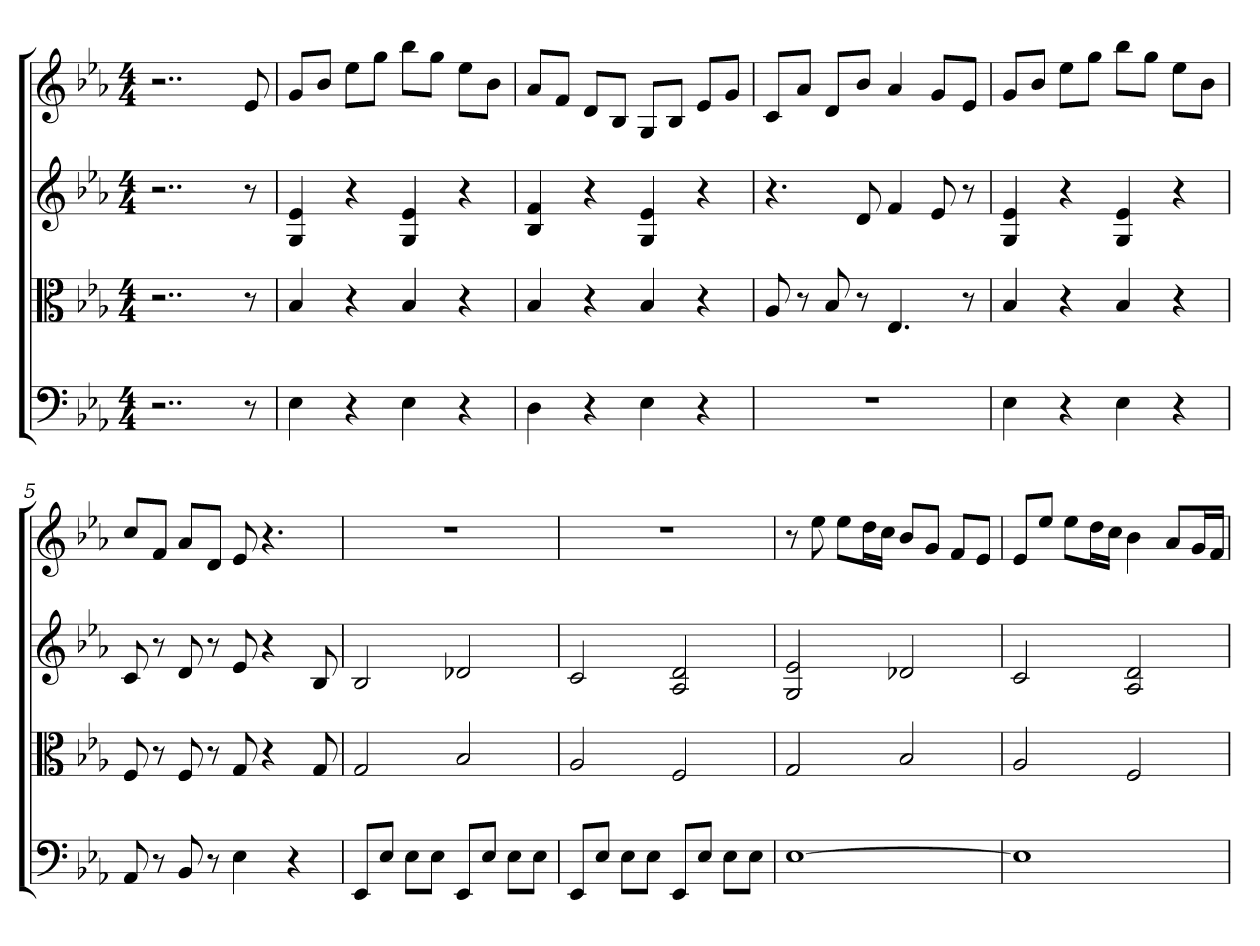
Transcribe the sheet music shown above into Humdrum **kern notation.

**kern	**kern	**kern	**kern
*part4	*part3	*part2	*part1
*staff4	*staff3	*staff2	*staff1
*clefF4	*clefC3	*	*
*k[b-e-a-]	*k[b-e-a-]	*k[b-e-a-]	*k[b-e-a-]
*E-:	*E-:	*E-:	*E-:
*M4/4	*M4/4	*M4/4	*M4/4
=	=	=	=
2..r	2..r	2..r	2..r
8r	8r	8r	8e-
=1	=1	=1	=1
4E-	4B-	4G 4e-	8gL
.	.	.	8b-J
4r	4r	4r	8ee-L
.	.	.	8ggJ
4E-	4B-	4G 4e-	8bb-L
.	.	.	8ggJ
4r	4r	4r	8ee-L
.	.	.	8b-J
=2	=2	=2	=2
4D	4B-	4B- 4f	8a-L
.	.	.	8fJ
4r	4r	4r	8dL
.	.	.	8B-J
4E-	4B-	4G 4e-	8GL
.	.	.	8B-J
4r	4r	4r	8e-L
.	.	.	8gJ
=3	=3	=3	=3
1r	8A-	4.r	8cL
.	8r	.	8a-J
.	8B-	.	8dL
.	8r	8d	8b-J
.	4.E-	4f	4a-
.	.	8e-	8gL
.	8r	8r	8e-J
=4	=4	=4	=4
4E-	4B-	4G 4e-	8gL
.	.	.	8b-J
4r	4r	4r	8ee-L
.	.	.	8ggJ
4E-	4B-	4G 4e-	8bb-L
.	.	.	8ggJ
4r	4r	4r	8ee-L
.	.	.	8b-J
=5	=5	=5	=5
8AA-	8F	8c	8ccL
8r	8r	8r	8fJ
8BB-	8F	8d	8a-L
8r	8r	8r	8dJ
4E-	8G	8e-	8e-
.	4r	4r	4.r
4r	.	.	.
.	8G	8B-	.
=6	=6	=6	=6
8EE-/L	2G	2B-	1r
8E-/J	.	.	.
8E-\L	.	.	.
8E-\J	.	.	.
8EE-/L	2B-	2d-X	.
8E-/J	.	.	.
8E-\L	.	.	.
8E-\J	.	.	.
=7	=7	=7	=7
8EE-/L	2A-	2c	1r
8E-/J	.	.	.
8E-\L	.	.	.
8E-\J	.	.	.
8EE-/L	2F	2A- 2d	.
8E-/J	.	.	.
8E-\L	.	.	.
8E-\J	.	.	.
=8	=8	=8	=8
[1E-	2G	2G 2e-	8r
.	.	.	8ee-
.	.	.	8ee-L
.	.	.	16ddL
.	.	.	16ccJJ
.	2B-	2d-X	8b-L
.	.	.	8gJ
.	.	.	8fL
.	.	.	8e-J
=9	=9	=9	=9
1E-]	2A-	2c	8e-L
.	.	.	8ee-J
.	.	.	8ee-L
.	.	.	16ddL
.	.	.	16ccJJ
.	2F	2A- 2d	4b-
.	.	.	8a-L
.	.	.	16gL
.	.	.	16fJJ
=	=	=	=
*-	*-	*-	*-
